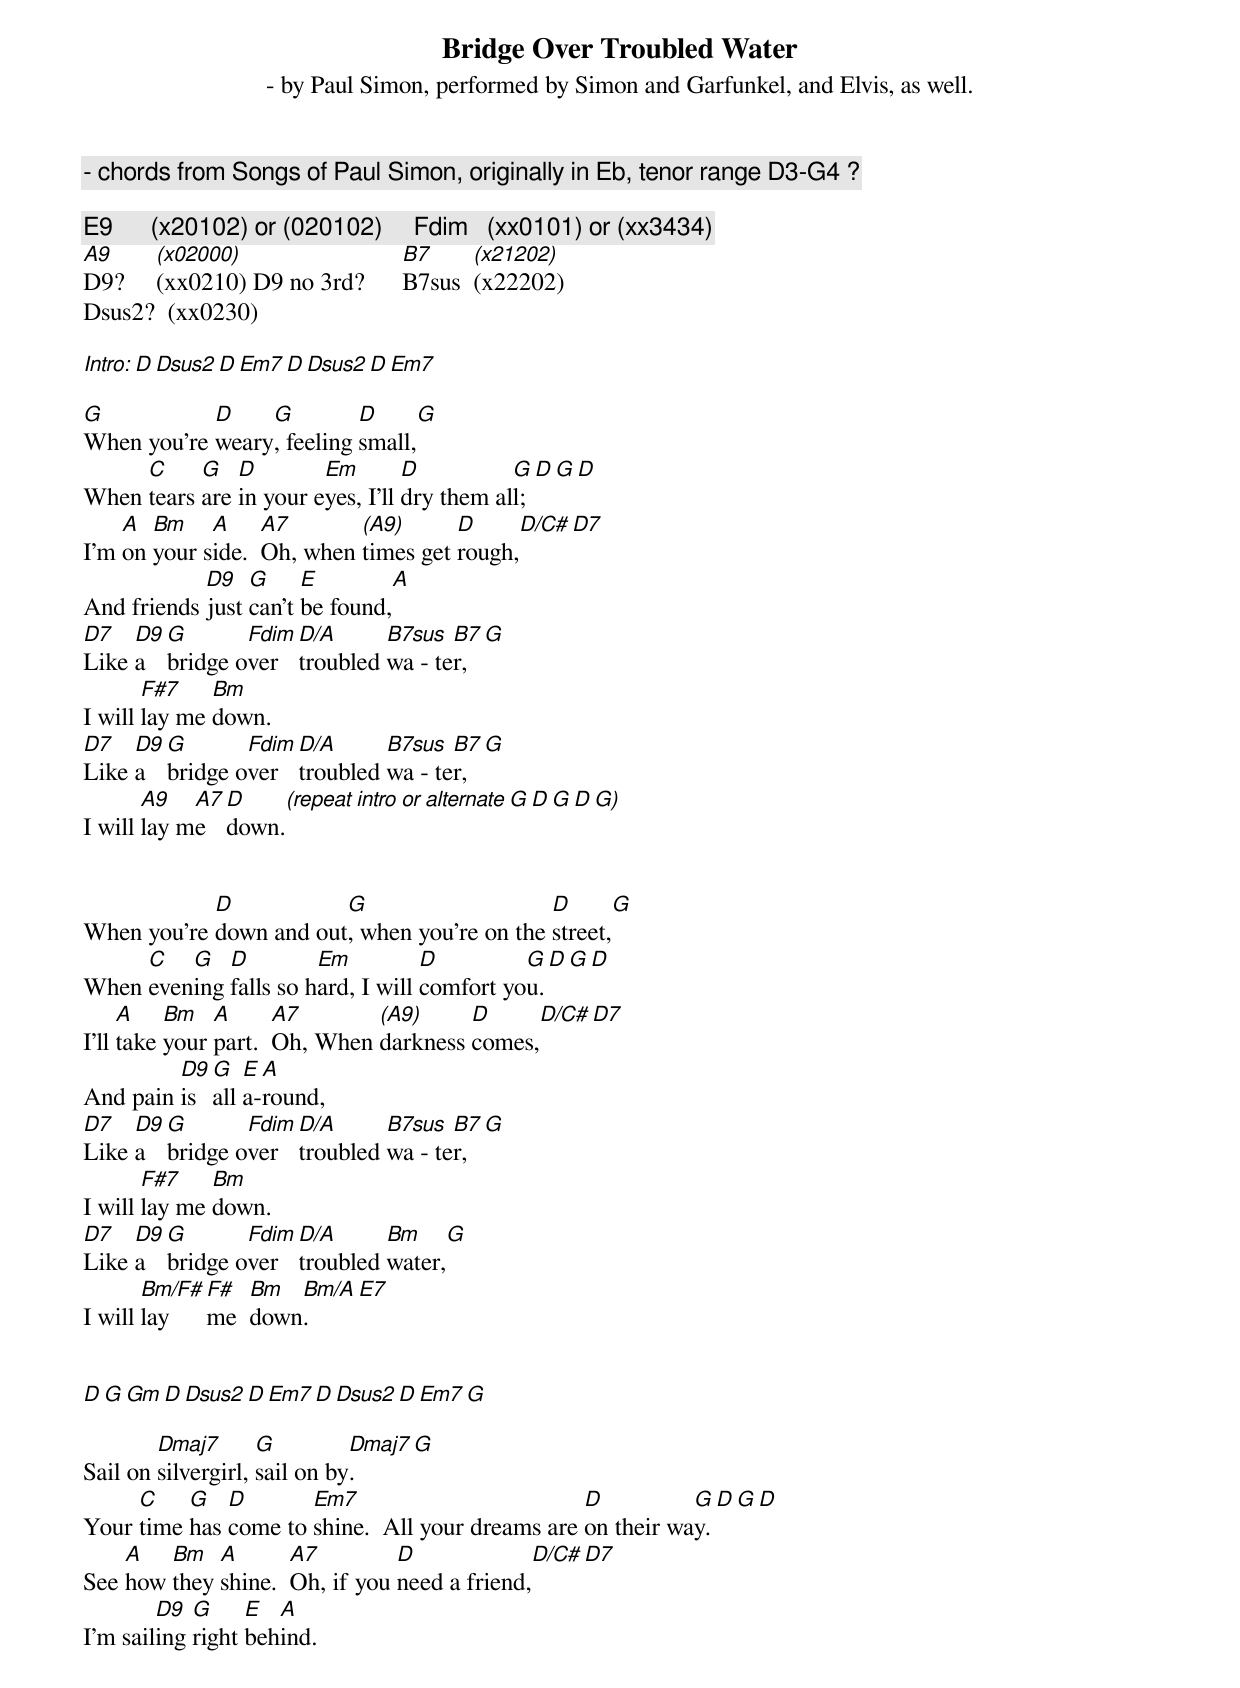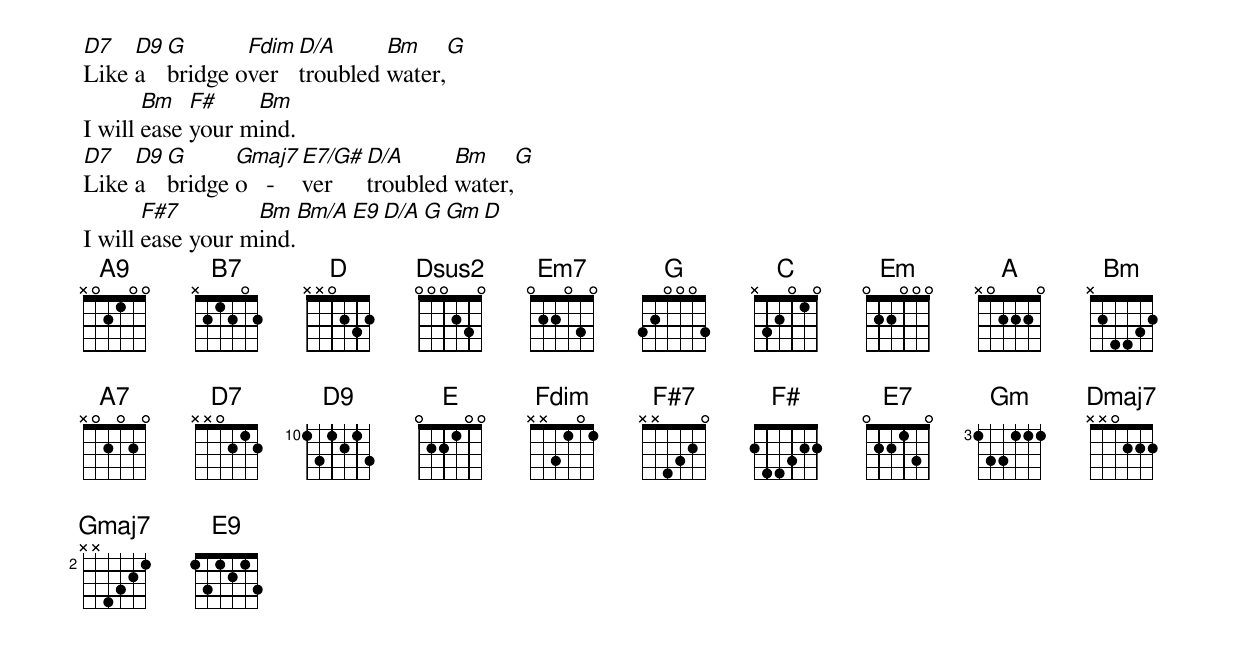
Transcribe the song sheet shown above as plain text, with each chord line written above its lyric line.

Bridge Over Troubled Water
 - by Paul Simon, performed by Simon and Garfunkel, and Elvis, as well.
 - chords from Songs of Paul Simon, originally in Eb, tenor range D3-G4 ?

E9      (x20102) or (020102)     Fdim   (xx0101) or (xx3434)
A9      (x02000)                 B7     (x21202)
D9?     (xx0210) D9 no 3rd?      B7sus  (x22202)
Dsus2?  (xx0230)

Intro: D  Dsus2 D Em7  D  Dsus2 D Em7

G           D    G         D      G
When you're weary, feeling small,
     C     G   D        Em        D          G  D   G   D
When tears are in your eyes, I'll dry them all;
    A  Bm    A     A7       (A9)      D     D/C#  D7
I'm on your side.  Oh, when times get rough,
            D9   G     E        A
And friends just can't be found,
D7   D9  G       Fdim  D/A      B7sus  B7  G
Like a   bridge over   troubled wa - ter,
       F#7    Bm
I will lay me down.
D7   D9  G       Fdim  D/A      B7sus  B7  G
Like a   bridge over   troubled wa - ter,
       A9   A7  D     (repeat intro or alternate G D G D G)
I will lay me   down.


            D           G                    D       G
When you're down and out, when you're on the street,
     C   G   D         Em          D         G  D   G   D
When evening falls so hard, I will comfort you.
     A    Bm   A      A7       (A9)     D     D/C#  D7
I'll take your part.  Oh, When darkness comes,
         D9 G   E A
And pain is all a-round,
D7   D9  G       Fdim  D/A      B7sus  B7  G
Like a   bridge over   troubled wa - ter,
       F#7    Bm
I will lay me down.
D7   D9  G       Fdim  D/A      Bm    G
Like a   bridge over   troubled water,
       Bm/F#  F#  Bm  Bm/A  E7
I will lay    me  down.


D  G  Gm  D Dsus2 D  Em7  D Dsus2 D  Em7 G

        D(maj7)     G         D(maj7)  G
Sail on silvergirl, sail on by.
     C    G   D       Em7                         D          G  D   G   D
Your time has come to shine.  All your dreams are on their way.
    A   Bm   A       A7         D             D/C#  D7
See how they shine.  Oh, if you need a friend,
        D9  G     E  A
I'm sailing right behind.
D7   D9  G       Fdim  D/A      Bm    G
Like a   bridge over   troubled water,
       Bm   F#    Bm
I will ease your mind.
D7   D9  G      Gmaj7   E7/G#  D/A      Bm    G
Like a   bridge o   -   ver    troubled water,
       F#7        Bm   Bm/A   E9   D/A   G   Gm   D
I will ease your mind.
